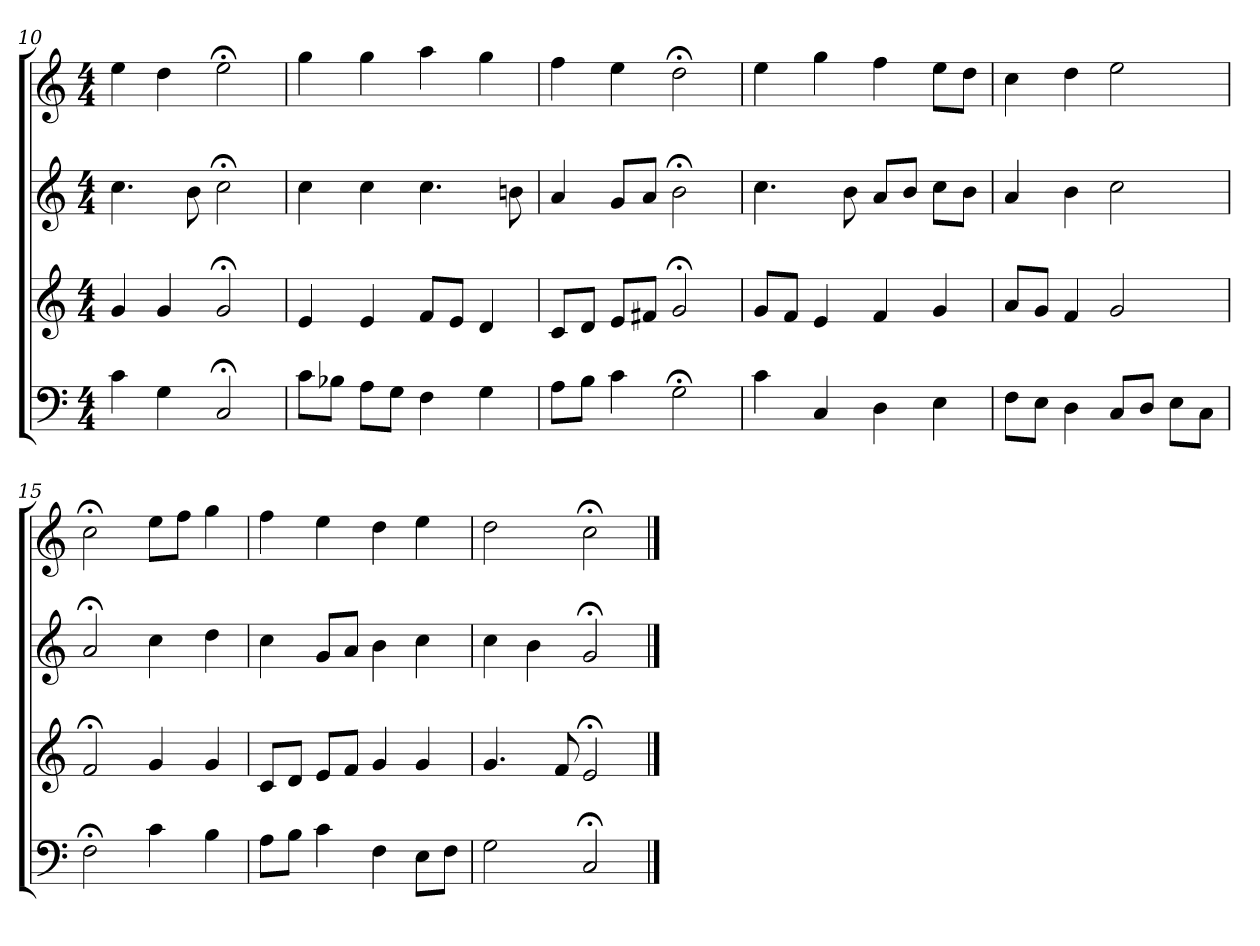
**kern	**kern	**kern	**kern
*part4	*part3	*part2	*part1
*staff4	*staff3	*staff2	*staff1
*clefF4	*clefG2	*clefG2	*clefG2
*k[]	*k[]	*k[]	*k[]
*C:	*C:	*C:	*C:
*M4/4	*M4/4	*M4/4	*M4/4
=10	=10	=10	=10
4c	4g	4.cc	4ee
4G	4g	.	4dd
.	.	8b	.
2C;<	2g;<	2cc;<	2ee;<
=11	=11	=11	=11
8c\L	4e	4cc	4gg
8B-X\J	.	.	.
8A\L	4e	4cc	4gg
8G\J	.	.	.
4F	8f/L	4.cc	4aa
.	8e/J	.	.
4G	4d	.	4gg
.	.	8bn	.
=12	=12	=12	=12
8A\L	8c/L	4a	4ff
8B\J	8d/J	.	.
4c	8e/L	8g/L	4ee
.	8f#X/J	8a/J	.
2G;<	2g;<	2b;<	2dd;<
=13	=13	=13	=13
4c	8g/L	4.cc	4ee
.	8f/J	.	.
4C	4e	.	4gg
.	.	8b	.
4D	4f	8a/L	4ff
.	.	8b/J	.
4E	4g	8cc\L	8ee\L
.	.	8b\J	8dd\J
=14	=14	=14	=14
8F\L	8a/L	4a	4cc
8E\J	8g/J	.	.
4D	4f	4b	4dd
8C/L	2g	2cc	2ee
8D/J	.	.	.
8E\L	.	.	.
8C\J	.	.	.
=15	=15	=15	=15
2F;<	2f;<	2a;<	2cc;<
4c	4g	4cc	8ee\L
.	.	.	8ff\J
4B	4g	4dd	4gg
=16	=16	=16	=16
8A\L	8c/L	4cc	4ff
8B\J	8d/J	.	.
4c	8e/L	8g/L	4ee
.	8f/J	8a/J	.
4F	4g	4b	4dd
8E\L	4g	4cc	4ee
8F\J	.	.	.
=17	=17	=17	=17
2G	4.g	4cc	2dd
.	.	4b	.
.	8f	.	.
2C;<	2e;<	2g;<	2cc;<
==	==	==	==
*-	*-	*-	*-
